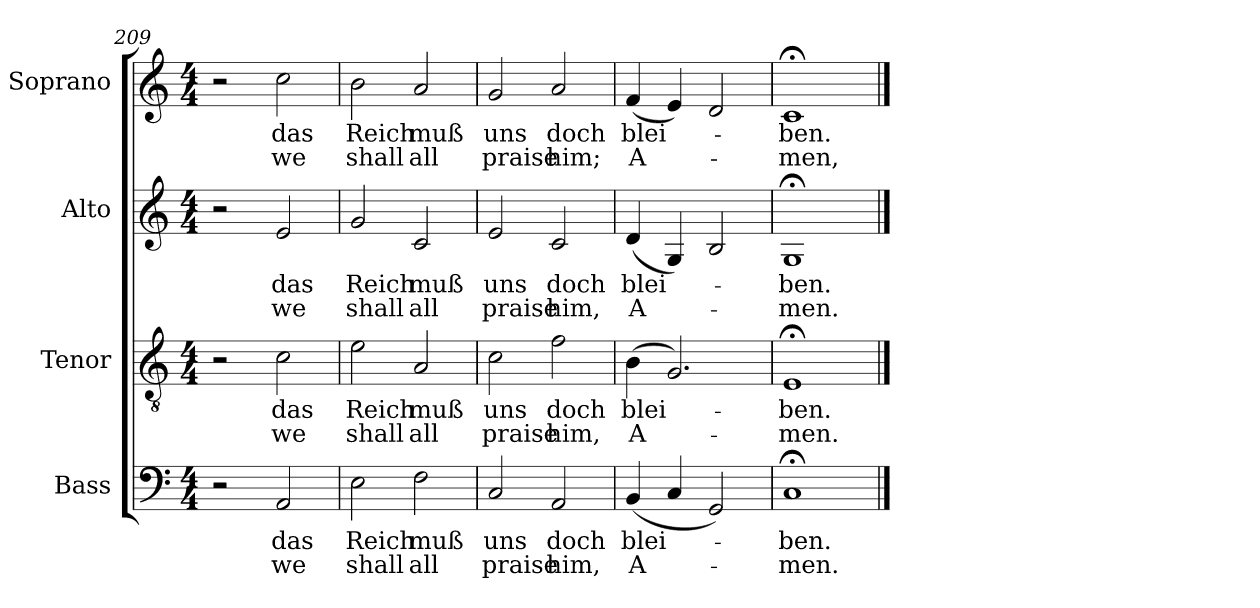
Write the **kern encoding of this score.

**kern	**text	**text	**kern	**text	**text	**kern	**text	**text	**kern	**text	**text
*part4	*part4	*part4	*part3	*part3	*part3	*part2	*part2	*part2	*part1	*part1	*part1
*staff4	*staff4	*staff4	*staff3	*staff3	*staff3	*staff2	*staff2	*staff2	*staff1	*staff1	*staff1
*I"Bass	*	*	*I"Tenor	*	*	*I"Alto	*	*	*I"Soprano	*	*
*I'B.	*	*	*I'T.	*	*	*I'A.	*	*	*I'S.	*	*
*clefF4	*	*	*clefGv2	*	*	*clefG2	*	*	*clefG2	*	*
*k[]	*	*	*k[]	*	*	*k[]	*	*	*k[]	*	*
*M4/4	*	*	*M4/4	*	*	*M4/4	*	*	*M4/4	*	*
=209	=209	=209	=209	=209	=209	=209	=209	=209	=209	=209	=209
2r	.	.	2r	.	.	2r	.	.	2r	.	.
2AA/	das	we	2c\	das	we	2e/	das	we	2cc\	das	we
=210	=210	=210	=210	=210	=210	=210	=210	=210	=210	=210	=210
2E\	Reich	shall	2e\	Reich	shall	2g/	Reich	shall	2b\	Reich	shall
2F\	muß	all	2A/	muß	all	2c/	muß	all	2a/	muß	all
=211	=211	=211	=211	=211	=211	=211	=211	=211	=211	=211	=211
2C/	uns	praise	2c\	uns	praise	2e/	uns	praise	2g/	uns	praise
2AA/	doch	him,	2f\	doch	him,	2c/	doch	him,	2a/	doch	him;
=212	=212	=212	=212	=212	=212	=212	=212	=212	=212	=212	=212
(4BB/	blei-	A-	(4B\	blei-	A-	(4d/	blei-	A-	(4f/	blei-	A-
4C/	.	.	2.G/)	.	.	4G/)	.	.	4e/)	.	.
2GG/)	.	.	.	.	.	2B/	.	.	2d/	.	.
!!LO:LB:g=z
=213	=213	=213	=213	=213	=213	=213	=213	=213	=213	=213	=213
1C;<	-ben.	-men.	1E;<	-ben.	-men.	1G;<	-ben.	-men.	1c;<	-ben.	-men,
==	==	==	==	==	==	==	==	==	==	==	==
*-	*-	*-	*-	*-	*-	*-	*-	*-	*-	*-	*-
